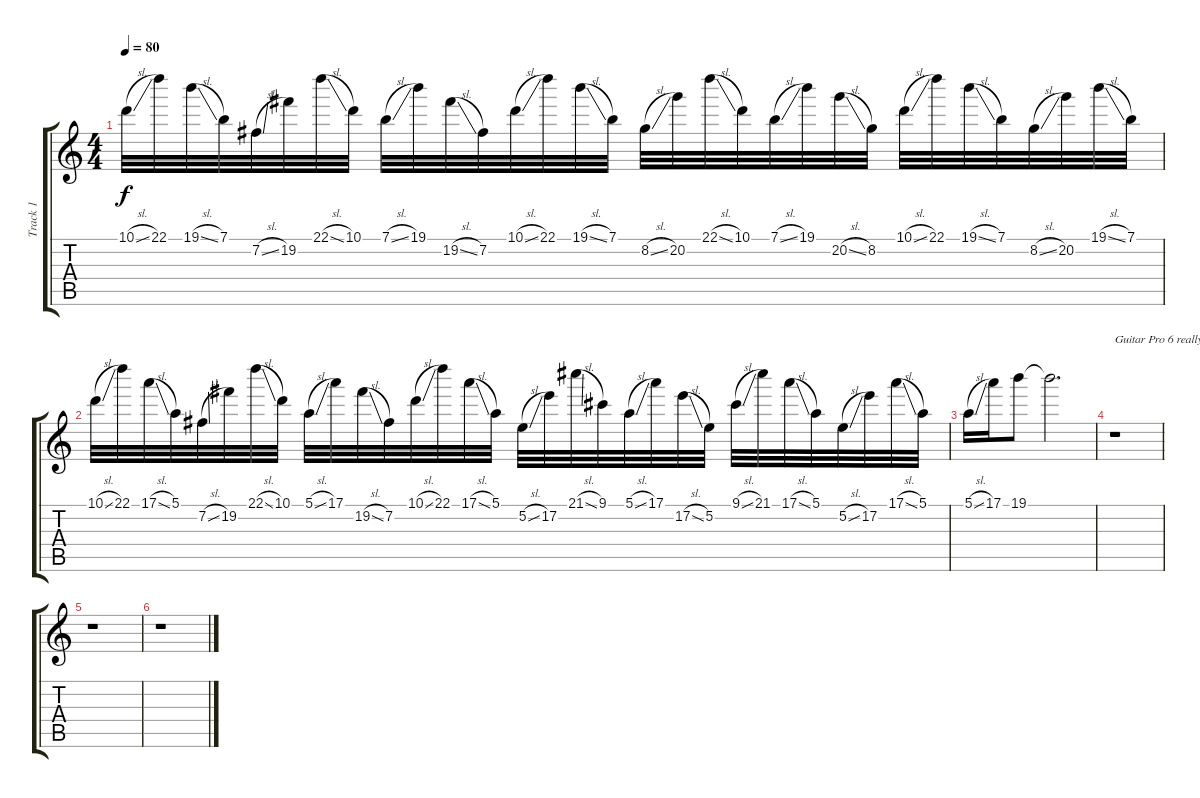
\track ("Track 1" "Track 1") {instrument distortionguitar}
\staff {score tabs}
\tuning (E4 B3 G3 D3 A2 E2) {hide}
\ts (4 4)
\tempo 80
\clef g2
\ks c
10.1{sl}.32{dy f} 22.1.32 19.1{sl}.32 7.1.32 7.2{sl}.32 19.2.32 22.1{sl}.32 10.1.32 7.1{sl}.32 19.1.32 19.2{sl}.32 7.2.32 10.1{sl}.32 22.1.32 19.1{sl}.32 7.1.32 8.2{sl}.32 20.2.32 22.1{sl}.32 10.1.32 7.1{sl}.32 19.1.32 20.2{sl}.32 8.2.32 10.1{sl}.32 22.1.32 19.1{sl}.32 7.1.32 8.2{sl}.32 20.2.32 19.1{sl}.32 7.1.32 |
10.1{sl}.32 22.1.32 17.1{sl}.32 5.1.32 7.2{sl}.32 19.2.32 22.1{sl}.32 10.1.32 5.1{sl}.32 17.1.32 19.2{sl}.32 7.2.32 10.1{sl}.32 22.1.32 17.1{sl}.32 5.1.32 5.2{sl}.32 17.2.32 21.1{sl}.32 9.1.32 5.1{sl}.32 17.1.32 17.2{sl}.32 5.2.32 9.1{sl}.32 21.1.32 17.1{sl}.32 5.1.32 5.2{sl}.32 17.2.32 17.1{sl}.32 5.1.32 |
5.1{sl}.16 17.1.16 19.1.8 19.1{t}.2{d} |
r.1{txt "Guitar Pro 6 really needs a whammy effect..."} |
r.1 |
r.1
